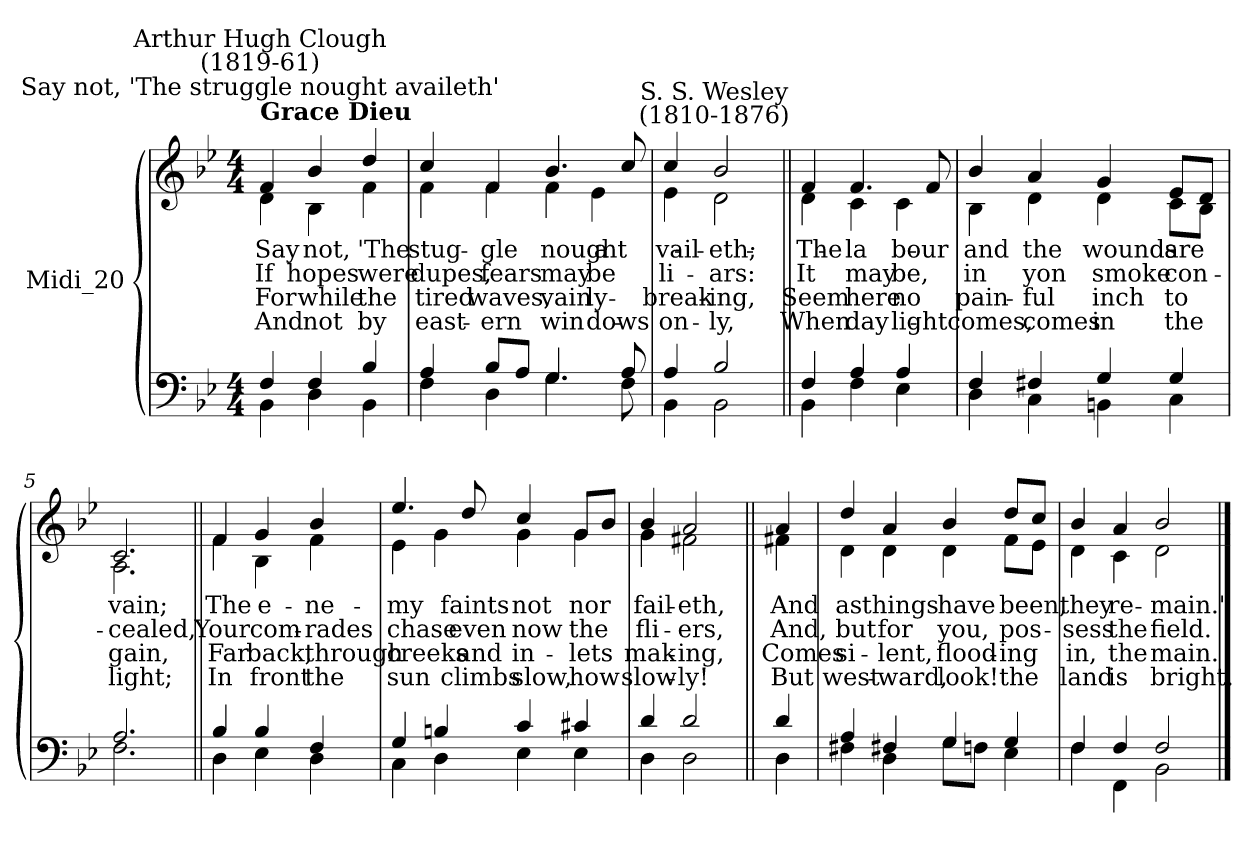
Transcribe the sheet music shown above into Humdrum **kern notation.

**kern	**kern	**text	**text	**text	**text
*part2	*part1	*part1	*part1	*part1	*part1
*staff2	*staff1	*staff1	*staff1	*staff1	*staff1
*I"Midi_20	*I"Midi_20	*	*	*	*
*clefF4	*clefG2	*	*	*	*
*k[b-e-]	*k[b-e-]	*	*	*	*
*B-:	*B-:	*	*	*	*
*M4/4	*M4/4	*	*	*	*
=	=	=	=	=	=
*^	*^	*	*	*	*
!	!	!LO:TX:a:B:t=Grace Dieu	!	!	!	!	!
!	!	!LO:TX:a:cj:t=Say not, 'The struggle nought availeth'	!	!	!	!	!
!	!	!LO:TX:a:cj:t=Arthur Hugh Clough\n(1819-61)	!	!	!	!	!
!	!	!	!	!LO:LY:b	!LO:LY:b	!LO:LY:b	!LO:LY:b
4F/	4BB-\	4f/	4d\	Say	If	For	And
!	!	!	!	!LO:LY:b	!LO:LY:b	!LO:LY:b	!LO:LY:b
4F/	4D\	4b-/	4B-\	not,	hopes	while	not
!	!	!	!	!LO:LY:b	!LO:LY:b	!LO:LY:b	!LO:LY:b
4B-/	4BB-\	4dd/	4f\	'The	were	the	by
=1	=1	=1	=1	=1	=1	=1	=1
!	!	!	!	!LO:LY:b	!LO:LY:b	!LO:LY:b	!LO:LY:b
4A/	4F\	4cc/	4f\	stug-	-dupes,	tired	east-
!	!	!	!	!LO:LY:b	!LO:LY:b	!LO:LY:b	!LO:LY:b
8B-/L	4D\	4f/	4f\	-gle	fears	waves,	ern
8A/J	.	.	.	.	.	.	.
!	!	!	!	!LO:LY:b	!LO:LY:b	!LO:LY:b	!LO:LY:b
4.G/	4.G\	4.b-/	4f\	nought	may	vain-	-win-
!	!	!	!	!LO:LY:b	!LO:LY:b	!LO:LY:b	!LO:LY:b
.	.	.	4e-\	-a-	-be	ly	dows
8A/	8F\	8cc/	.	.	.	.	.
=2	=2	=2	=2	=2	=2	=2	=2
!	!	!	!	!LO:LY:b	!LO:LY:b	!LO:LY:b	!LO:LY:b
4A/	4BB-\	4cc/	4e-\	vail-	-li-	-break-	-on-
!	!	!LO:TX:a:cj:t=S. S. Wesley\n(1810-1876)	!	!	!	!	!
!	!	!	!	!LO:LY:b	!LO:LY:b	!LO:LY:b	!LO:LY:b
2B-/	2BB-\	2b-/	2d\	-eth;	ars:	ing,	ly,
!!LO:LB:g=z	!!
=3||	=3||	=3||	=3||	=3||	=3||	=3||	=3||
!	!	!	!	!LO:LY:b	!LO:LY:b	!LO:LY:b	!LO:LY:b
4F/	4BB-\	4f/	4d\	The	It	Seem	When
!	!	!	!	!LO:LY:b	!LO:LY:b	!LO:LY:b	!LO:LY:b
4A/	4F\	4.f/	4c\	la-	-may	here	day-
!	!	!	!	!LO:LY:b	!LO:LY:b	!LO:LY:b	!LO:LY:b
4A/	4E-\	.	4c\	-bour	be,	no	light
.	.	8f/	.	.	.	.	.
=4	=4	=4	=4	=4	=4	=4	=4
!	!	!	!	!LO:LY:b	!LO:LY:b	!LO:LY:b	!LO:LY:b
4F/	4D\	4b-/	4B-\	and	in	pain-	-comes,
!	!	!	!	!LO:LY:b	!LO:LY:b	!LO:LY:b	!LO:LY:b
4F#X/	4C\	4a/	4d\	the	yon	ful	comes
!	!	!	!	!LO:LY:b	!LO:LY:b	!LO:LY:b	!LO:LY:b
4G/	4BBn\	4g/	4d\	wounds	smoke	inch	in
!	!	!	!	!LO:LY:b	!LO:LY:b	!LO:LY:b	!LO:LY:b
4G/	4C\	8e-/L	8c\L	are	con-	to	the
.	.	8d/J	8B-\J	.	.	.	.
=5	=5	=5	=5	=5	=5	=5	=5
!	!	!	!	!LO:LY:b	!LO:LY:b	!LO:LY:b	!LO:LY:b
2.A/	2.F\	2.c/	2.A\	vain;	cealed,	gain,	light;
!!LO:LB:g=z	!!
=6||	=6||	=6||	=6||	=6||	=6||	=6||	=6||
!	!	!	!	!LO:LY:b	!LO:LY:b	!LO:LY:b	!LO:LY:b
4B-/	4D\	4f/	4f\	The	Your	Far	In
!	!	!	!	!LO:LY:b	!LO:LY:b	!LO:LY:b	!LO:LY:b
4B-/	4E-\	4g/	4B-\	e-	-com-	-back,	front
!	!	!	!	!LO:LY:b	!LO:LY:b	!LO:LY:b	!LO:LY:b
4F/	4D\	4b-/	4f\	ne-	-rades	through	the
=7	=7	=7	=7	=7	=7	=7	=7
!	!	!	!	!LO:LY:b	!LO:LY:b	!LO:LY:b	!LO:LY:b
4G/	4C\	4.ee-/	4e-\	my	chase	creeks	sun
4Bn/	4D\	.	4g\	.	.	.	.
!	!	!	!	!LO:LY:b	!LO:LY:b	!LO:LY:b	!LO:LY:b
.	.	8dd/	.	faints	even	and	climbs
!	!	!	!	!LO:LY:b	!LO:LY:b	!LO:LY:b	!LO:LY:b
4c/	4E-\	4cc/	4g\	not	now	in-	-slow,
!	!	!	!	!LO:LY:b	!LO:LY:b	!LO:LY:b	!LO:LY:b
4c#X/	4E-\	8g/L	4g\	nor	the	lets	how
.	.	8b-/J	.	.	.	.	.
=8	=8	=8	=8	=8	=8	=8	=8
!	!	!	!	!LO:LY:b	!LO:LY:b	!LO:LY:b	!LO:LY:b
4d/	4D\	4b-/	4g\	fail-	-fli-	-mak-	-slow-
!	!	!	!	!LO:LY:b	!LO:LY:b	!LO:LY:b	!LO:LY:b
2d/	2D\	2a/	2f#X\	-eth,	ers,	ing,	ly!
!!LO:LB:g=z	!!
=9||	=9||	=9||	=9||	=9||	=9||	=9||	=9||
!	!	!	!	!LO:LY:b	!LO:LY:b	!LO:LY:b	!LO:LY:b
4d/	4D\	4a/	4f#X\	And	And,	Comes	But
=10	=10	=10	=10	=10	=10	=10	=10
!	!	!	!	!LO:LY:b	!LO:LY:b	!LO:LY:b	!LO:LY:b
4A/	4F#X\	4dd/	4d\	as	but	si-	-west-
!	!	!	!	!LO:LY:b	!LO:LY:b	!LO:LY:b	!LO:LY:b
4F#X/	4D\	4a/	4d\	-things	for	lent,	ward,
!	!	!	!	!LO:LY:b	!LO:LY:b	!LO:LY:b	!LO:LY:b
4G/	8G\L	4b-/	4d\	have	you,	flood-	-look!
.	8Fn\J	.	.	.	.	.	.
!	!	!	!	!LO:LY:b	!LO:LY:b	!LO:LY:b	!LO:LY:b
4G/	4E-\	8dd/L	8f\L	been,	pos-	ing	the
.	.	8cc/J	8e-\J	.	.	.	.
=11	=11	=11	=11	=11	=11	=11	=11
!	!	!	!	!LO:LY:b	!LO:LY:b	!LO:LY:b	!LO:LY:b
4F/	4F\	4b-/	4d\	they	sess	in,	land
!	!	!	!	!LO:LY:b	!LO:LY:b	!LO:LY:b	!LO:LY:b
4F/	4FF\	4a/	4c\	re-	-the	the	is
!	!	!	!	!LO:LY:b	!LO:LY:b	!LO:LY:b	!LO:LY:b
2F/	2BB-\	2b-/	2d\	main.'	field.	main.	bright.
*v	*v	*	*	*	*	*	*
*	*v	*v	*	*	*	*
==	==	==	==	==	==
*-	*-	*-	*-	*-	*-
